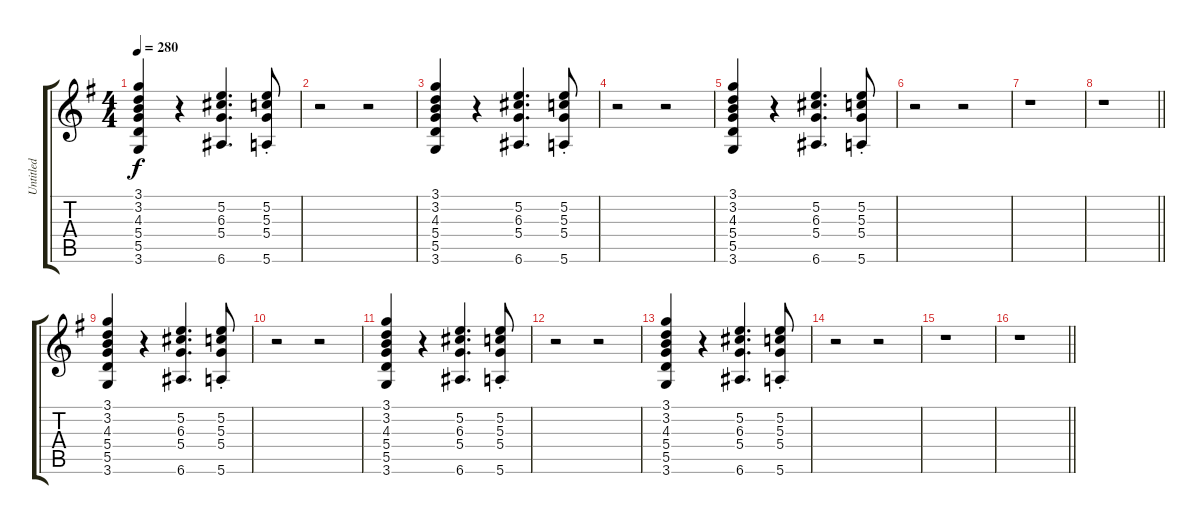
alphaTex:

\track ("Untitled" "Untitled") {instrument acousticguitarnylon}
\staff {score tabs}
\tuning (E4 B3 G3 D3 A2 E2) {hide}
\ts (4 4)
\tempo 280
\clef g2
\ks g
(3.1 3.2 4.3 5.4 5.5 3.6).4{dy f instrument acousticguitarnylon} r.4 (5.2 6.3 5.4 6.6).4{d} (5.2{st} 5.3{st} 5.4{st} 5.6{st}).8 |
r.2 r.2 |
(3.1 3.2 4.3 5.4 5.5 3.6).4 r.4 (5.2 6.3 5.4 6.6).4{d} (5.2{st} 5.3{st} 5.4{st} 5.6{st}).8 |
r.2 r.2 |
(3.1 3.2 4.3 5.4 5.5 3.6).4 r.4 (5.2 6.3 5.4 6.6).4{d} (5.2{st} 5.3{st} 5.4{st} 5.6{st}).8 |
r.2 r.2 |
r.1 |
\barLineRight lightlight
r.1 |
(3.1 3.2 4.3 5.4 5.5 3.6).4 r.4 (5.2 6.3 5.4 6.6).4{d} (5.2{st} 5.3{st} 5.4{st} 5.6{st}).8 |
r.2 r.2 |
(3.1 3.2 4.3 5.4 5.5 3.6).4 r.4 (5.2 6.3 5.4 6.6).4{d} (5.2{st} 5.3{st} 5.4{st} 5.6{st}).8 |
r.2 r.2 |
(3.1 3.2 4.3 5.4 5.5 3.6).4 r.4 (5.2 6.3 5.4 6.6).4{d} (5.2{st} 5.3{st} 5.4{st} 5.6{st}).8 |
r.2 r.2 |
r.1 |
\barLineRight lightlight
r.1
